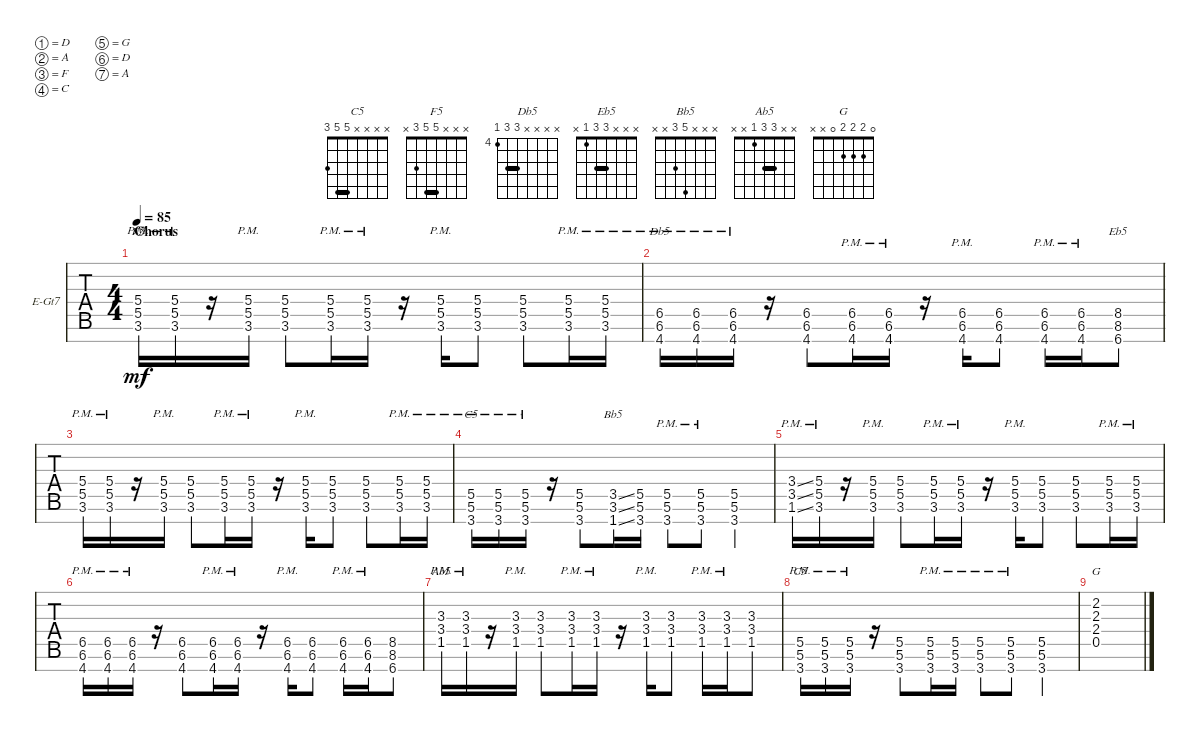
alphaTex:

\defaultSystemsLayout 4
\bracketExtendMode groupsimilarinstruments
\firstSystemTrackNameOrientation horizontal
\otherSystemsTrackNameOrientation horizontal
\track ("Electric Guitar" "E-Gt7") {solo instrument overdrivenguitar}
\staff {tabs}
\tuning (D4 A3 F3 C3 G2 D2 A1)
\chord ("C5" x x x x 5 5 3) {showfingering false barre 5}
\chord ("F5" x x x 5 5 3 x) {showfingering false barre 5}
\chord ("Db5" x x x x 6 6 4) {firstfret 4 showfingering false barre 6}
\chord ("Eb5" x x x 3 3 1 x) {showfingering false barre 3}
\chord ("Bb5" x x x 5 3 x x) {showfingering false}
\chord ("Ab5" x x 3 3 1 x x) {showfingering false barre 3}
\chord ("G" 0 2 2 2 0 x x) {showfingering false}
\ts (4 4)
\section ("" "Chorus")
\tempo 85
\clef g2
\scale
1.03909
\ks c
(3.6{pm} 5.5{pm} 5.4{pm}).16{ch "F5" dy mf} (3.6{pm} 5.5{pm} 5.4{pm}).16 r.16 (3.6{pm} 5.5{pm} 5.4{pm}).16 (3.6 5.5 5.4).8 (3.6{pm} 5.5{pm} 5.4{pm}).16 (3.6{pm} 5.5{pm} 5.4{pm}).16 r.16 (3.6{pm} 5.5{pm} 5.4{pm}).16 (3.6 5.5 5.4).8 (3.6 5.5 5.4).8 (3.6{pm} 5.5{pm} 5.4{pm}).16 (3.6{pm} 5.5{pm} 5.4{pm}).16 |
\scale
0.960908 (4.7{pm} 6.6{pm} 6.5{pm}).16{ch "Db5"} (4.7{pm} 6.6{pm} 6.5{pm}).16 (4.7{pm} 6.6{pm} 6.5{pm}).16 r.16 (4.7 6.6 6.5).8 (4.7{pm} 6.6{pm} 6.5{pm}).16 (4.7{pm} 6.6{pm} 6.5{pm}).16 r.16 (4.7{pm} 6.6{pm} 6.5{pm}).16 (4.7 6.6 6.5).8 (4.7{pm} 6.6{pm} 6.5{pm}).16 (4.7{pm} 6.6{pm} 6.5{pm}).16 (8.6 8.5 6.7).8{ch "Eb5"} |
\scale
1.03909 (3.6{pm} 5.5{pm} 5.4{pm}).16 (3.6{pm} 5.5{pm} 5.4{pm}).16 r.16 (3.6{pm} 5.5{pm} 5.4{pm}).16 (3.6 5.5 5.4).8 (3.6{pm} 5.5{pm} 5.4{pm}).16 (3.6{pm} 5.5{pm} 5.4{pm}).16 r.16 (3.6{pm} 5.5{pm} 5.4{pm}).16 (3.6 5.5 5.4).8 (3.6 5.5 5.4).8 (3.6{pm} 5.5{pm} 5.4{pm}).16 (3.6{pm} 5.5{pm} 5.4{pm}).16 |
\scale
0.960908 (3.7{pm} 5.6{pm} 5.5{pm}).16{ch "C5"} (3.7{pm} 5.6{pm} 5.5{pm}).16 (3.7{pm} 5.6{pm} 5.5{pm}).16 r.16 (3.7 5.6 5.5).8 (1.7{ss} 3.6{ss} 3.5{ss}).16{ch "Bb5"} (3.7 5.6 5.5).16 (3.7{pm} 5.6{pm} 5.5{pm}).8 (3.7{pm} 5.6{pm} 5.5{pm}).8 (3.7 5.6 5.5).4 |
\scale
1.03909 (1.6{ss pm} 3.5{ss pm} 3.4{ss pm}).16 (3.6{pm} 5.5{pm} 5.4{pm}).16 r.16 (3.6{pm} 5.5{pm} 5.4{pm}).16 (3.6 5.5 5.4).8 (3.6{pm} 5.5{pm} 5.4{pm}).16 (3.6{pm} 5.5{pm} 5.4{pm}).16 r.16 (3.6{pm} 5.5{pm} 5.4{pm}).16 (3.6 5.5 5.4).8 (3.6 5.5 5.4).8 (3.6{pm} 5.5{pm} 5.4{pm}).16 (3.6{pm} 5.5{pm} 5.4{pm}).16 |
\scale
0.960908 (4.7{pm} 6.6{pm} 6.5{pm}).16 (4.7{pm} 6.6{pm} 6.5{pm}).16 (4.7{pm} 6.6{pm} 6.5{pm}).16 r.16 (4.7 6.6 6.5).8 (4.7{pm} 6.6{pm} 6.5{pm}).16 (4.7{pm} 6.6{pm} 6.5{pm}).16 r.16 (4.7{pm} 6.6{pm} 6.5{pm}).16 (4.7 6.6 6.5).8 (4.7{pm} 6.6{pm} 6.5{pm}).16 (4.7{pm} 6.6{pm} 6.5{pm}).16 (8.6 8.5 6.7).8 |
\scale
1.03909 (1.5{pm} 3.4{pm} 3.3{pm}).16{ch "Ab5"} (1.5{pm} 3.4{pm} 3.3{pm}).16 r.16 (1.5{pm} 3.4{pm} 3.3{pm}).16 (1.5 3.4 3.3).8 (1.5{pm} 3.4{pm} 3.3{pm}).16 (1.5{pm} 3.4{pm} 3.3{pm}).16 r.16 (1.5{pm} 3.4{pm} 3.3{pm}).16 (1.5 3.4 3.3).8 (1.5{pm} 3.4{pm} 3.3{pm}).16 (1.5{pm} 3.4{pm} 3.3{pm}).16 (1.5 3.4 3.3).8 |
\scale
0.960908 (3.7{pm} 5.6{pm} 5.5{pm}).16{ch "C5"} (3.7{pm} 5.6{pm} 5.5{pm}).16 (3.7{pm} 5.6{pm} 5.5{pm}).16 r.16 (3.7 5.6 5.5).8 (3.7{pm} 5.6{pm} 5.5{pm}).16 (3.7{pm} 5.6{pm} 5.5{pm}).16 (3.7{pm} 5.6{pm} 5.5{pm}).8 (3.7{pm} 5.6{pm} 5.5{pm}).8 (3.7 5.6 5.5).4 |
\scale
1.03909 (0.5 2.4 2.3 2.2).1{ch "G"} |
\scale
0.960908 |
\scale
1.03909 |
\scale
0.960908 |
\scale
1.03909 |
\scale
0.960908 |
\scale
1.03909 |
\scale
0.960908
